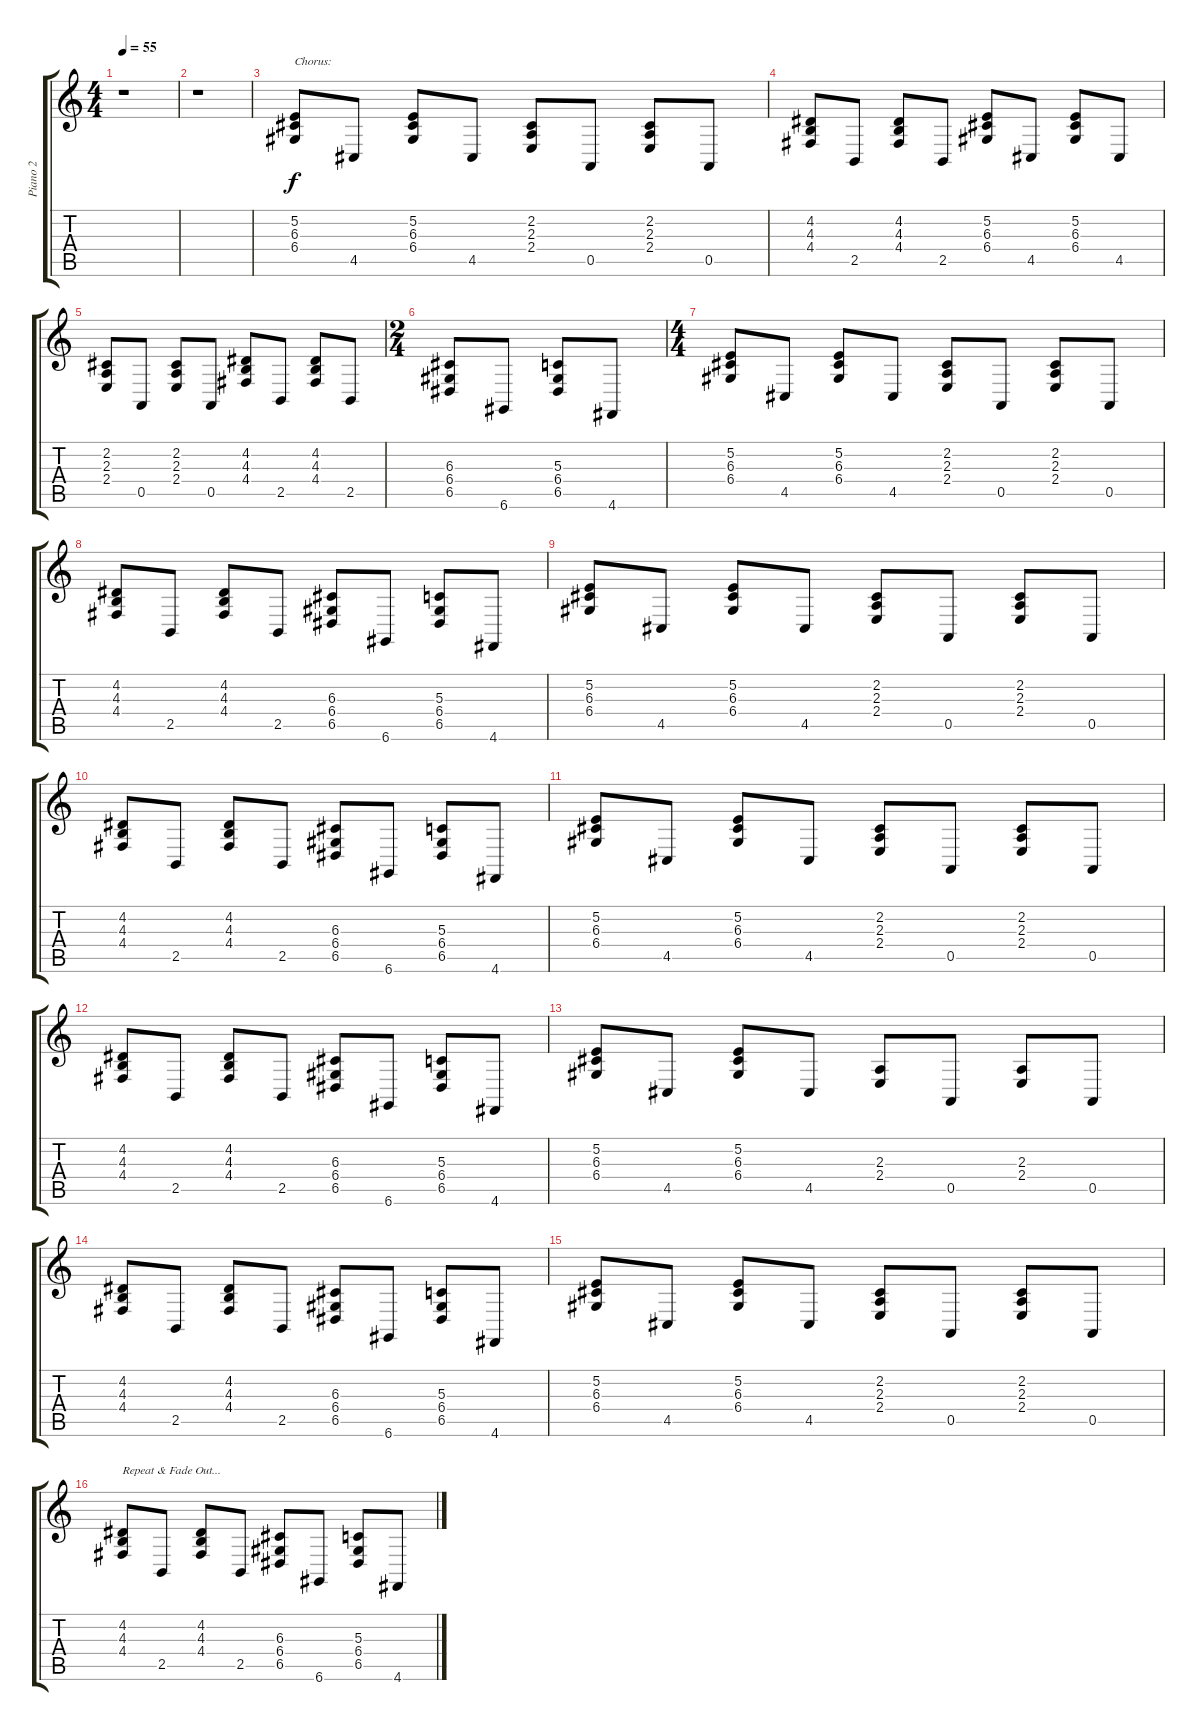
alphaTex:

\track ("Piano 2" "Piano 2") {instrument acousticgrandpiano}
\staff {score tabs}
\tuning (E4 B3 G3 D3 A2 D2) {hide}
\ts (4 4)
\tempo 55
\clef g2
\ks c
r.1{dy f} |
r.1 |
(5.2 6.3 6.4).8{txt "Chorus:"} 4.5.8 (5.2 6.3 6.4).8 4.5.8 (2.2 2.3 2.4).8 0.5.8 (2.2 2.3 2.4).8 0.5.8 |
(4.2 4.3 4.4).8 2.5.8 (4.2 4.3 4.4).8 2.5.8 (5.2 6.3 6.4).8 4.5.8 (5.2 6.3 6.4).8 4.5.8 |
(2.2 2.3 2.4).8 0.5.8 (2.2 2.3 2.4).8 0.5.8 (4.2 4.3 4.4).8 2.5.8 (4.2 4.3 4.4).8 2.5.8 |
\ts (2 4)
(6.3 6.4 6.5).8 6.6.8 (5.3 6.4 6.5).8 4.6.8 |
\ts (4 4)
(5.2 6.3 6.4).8 4.5.8 (5.2 6.3 6.4).8 4.5.8 (2.2 2.3 2.4).8 0.5.8 (2.2 2.3 2.4).8 0.5.8 |
(4.2 4.3 4.4).8 2.5.8 (4.2 4.3 4.4).8 2.5.8 (6.3 6.4 6.5).8 6.6.8 (5.3 6.4 6.5).8 4.6.8 |
(5.2 6.3 6.4).8 4.5.8 (5.2 6.3 6.4).8 4.5.8 (2.2 2.3 2.4).8 0.5.8 (2.2 2.3 2.4).8 0.5.8 |
(4.2 4.3 4.4).8 2.5.8 (4.2 4.3 4.4).8 2.5.8 (6.3 6.4 6.5).8 6.6.8 (5.3 6.4 6.5).8 4.6.8 |
(5.2 6.3 6.4).8 4.5.8 (5.2 6.3 6.4).8 4.5.8 (2.2 2.3 2.4).8 0.5.8 (2.2 2.3 2.4).8 0.5.8 |
(4.2 4.3 4.4).8 2.5.8 (4.2 4.3 4.4).8 2.5.8 (6.3 6.4 6.5).8 6.6.8 (5.3 6.4 6.5).8 4.6.8 |
(5.2 6.3 6.4).8 4.5.8 (5.2 6.3 6.4).8 4.5.8 (2.3 2.4).8 0.5.8 (2.3 2.4).8 0.5.8 |
(4.2 4.3 4.4).8 2.5.8 (4.2 4.3 4.4).8 2.5.8 (6.3 6.4 6.5).8 6.6.8 (5.3 6.4 6.5).8 4.6.8 |
(5.2 6.3 6.4).8 4.5.8 (5.2 6.3 6.4).8 4.5.8 (2.2 2.3 2.4).8 0.5.8 (2.2 2.3 2.4).8 0.5.8 |
(4.2 4.3 4.4).8{txt "Repeat & Fade Out..."} 2.5.8 (4.2 4.3 4.4).8 2.5.8 (6.3 6.4 6.5).8 6.6.8 (5.3 6.4 6.5).8 4.6.8
